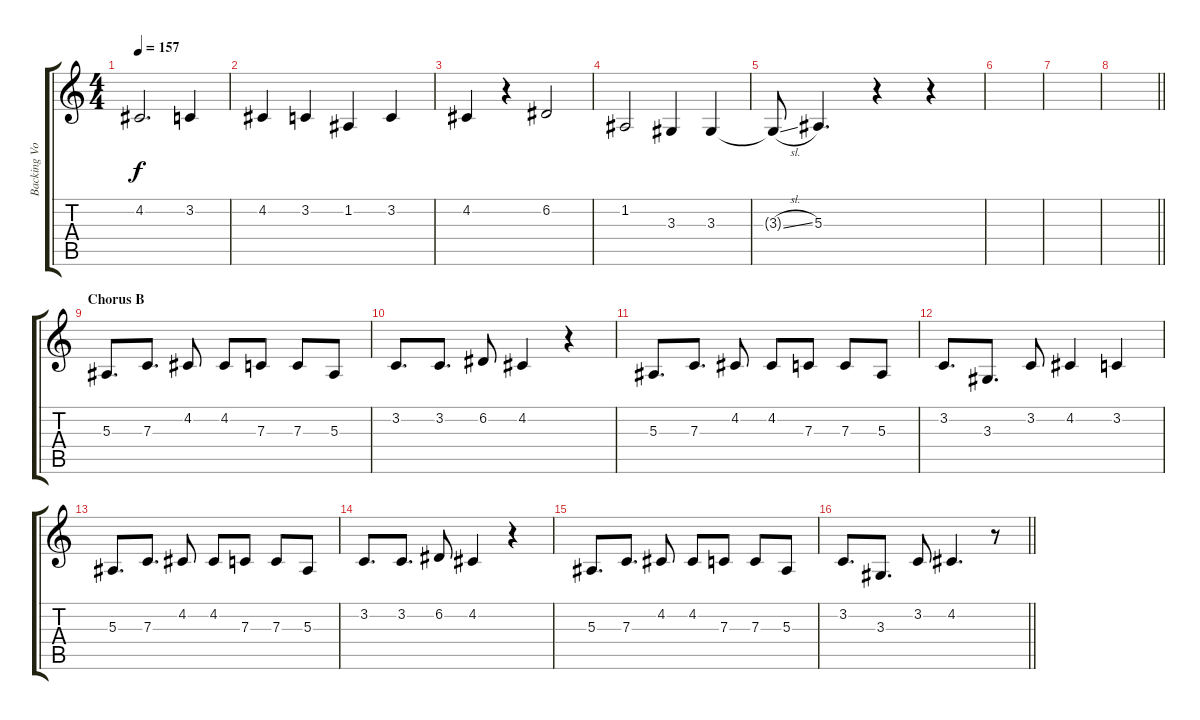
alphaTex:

\track ("Backing Vocals" "Backing Vo") {instrument lead6voice}
\staff {score tabs}
\tuning (D4 A3 F3 C3 G2 D2) {hide}
\ts (4 4)
\section ("" "")
\tempo 157
\clef g2
\ks c
4.2.2{d dy f} 3.2.4 |
4.2.4 3.2.4 1.2.4 3.2.4 |
4.2.4 r.4 6.2.2 |
1.2.2 3.3.4 3.3.4 |
3.3{sl t}.8 5.3.4{d} r.4 r.4 |
|
|
\barLineRight lightlight
|
\section ("" "Chorus B")
5.3.8{d} 7.3.8{d} 4.2.8 4.2.8 7.3.8 7.3.8 5.3.8 |
3.2.8{d} 3.2.8{d} 6.2.8 4.2.4 r.4 |
5.3.8{d} 7.3.8{d} 4.2.8 4.2.8 7.3.8 7.3.8 5.3.8 |
3.2.8{d} 3.3.8{d} 3.2.8 4.2.4 3.2.4 |
5.3.8{d} 7.3.8{d} 4.2.8 4.2.8 7.3.8 7.3.8 5.3.8 |
3.2.8{d} 3.2.8{d} 6.2.8 4.2.4 r.4 |
5.3.8{d} 7.3.8{d} 4.2.8 4.2.8 7.3.8 7.3.8 5.3.8 |
\barLineRight lightlight
3.2.8{d} 3.3.8{d} 3.2.8 4.2.4{d} r.8
